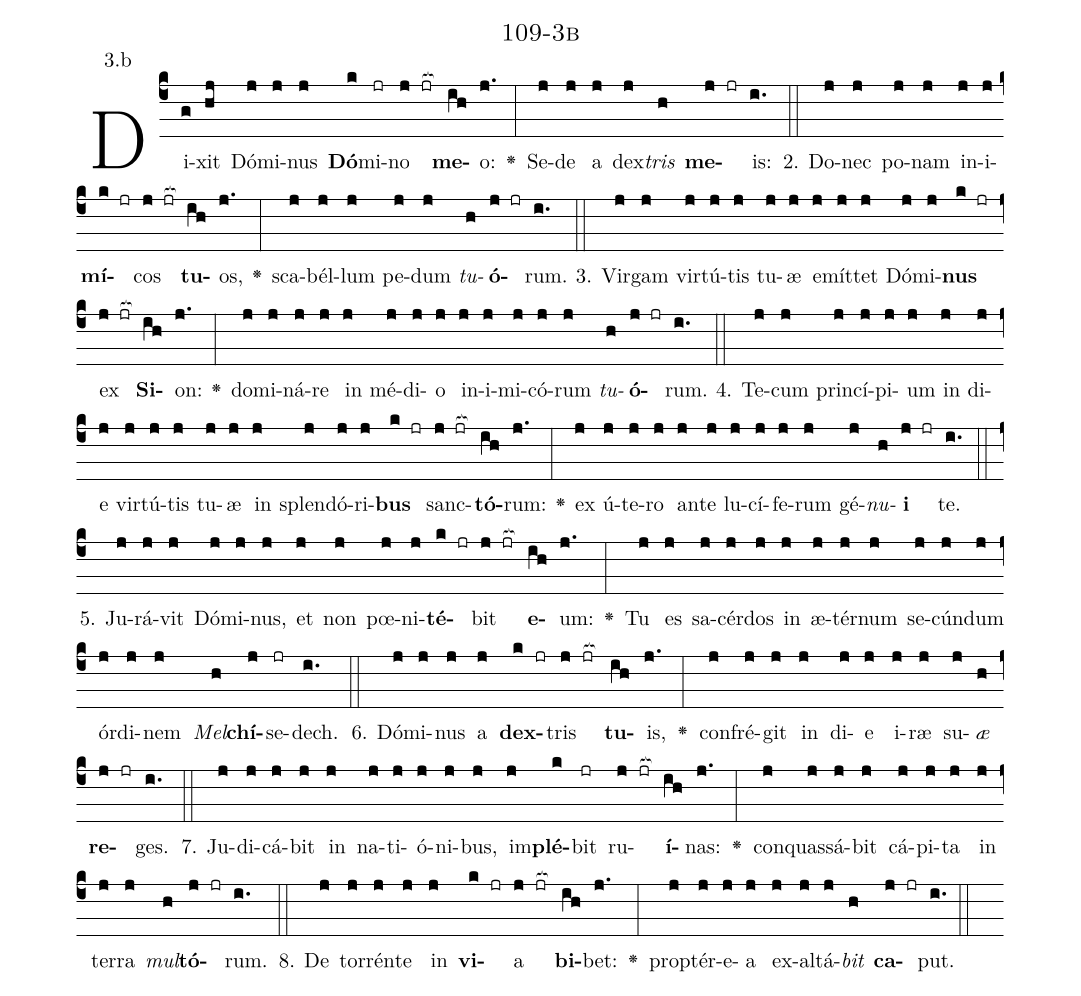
name: 109-3b;
annotation: 3.b;
%%
(c4)Di(g)xit(hj) Dó(j)mi(j)nus(j) <b>Dó</b>(k)mi(jr)no(j jr[ocb:1{]) <b>me</b>(ih[ocb:0}])o:(j.) <v>\greheightstar</v>(:) Se(j)de(j) a(j) dex(j)<i>tris</i>(h) <b>me</b>(j jr)is:(i.) (::)
2. Do(j)nec(j) po(j)nam(j) in(j)i(j)<b>mí</b>(k jr)cos(j jr[ocb:1{]) <b>tu</b>(ih[ocb:0}])os,(j.) <v>\greheightstar</v>(:) sca(j)bél(j)lum(j) pe(j)dum(j) <i>tu</i>(h)<b>ó</b>(j jr)rum.(i.) (::)
3. Vir(j)gam(j) vir(j)tú(j)tis(j) tu(j)æ(j) e(j)mít(j)tet(j) Dó(j)mi(j)<b>nus</b>(k jr) ex(j jr[ocb:1{]) <b>Si</b>(ih[ocb:0}])on:(j.) <v>\greheightstar</v>(:) do(j)mi(j)ná(j)re(j) in(j) mé(j)di(j)o(j) in(j)i(j)mi(j)có(j)rum(j) <i>tu</i>(h)<b>ó</b>(j jr)rum.(i.) (::)
4. Te(j)cum(j) prin(j)cí(j)pi(j)um(j) in(j) di(j)e(j) vir(j)tú(j)tis(j) tu(j)æ(j) in(j) splen(j)dó(j)ri(j)<b>bus</b>(k jr) sanc(j jr[ocb:1{])<b>tó</b>(ih[ocb:0}])rum:(j.) <v>\greheightstar</v>(:) ex(j) ú(j)te(j)ro(j) an(j)te(j) lu(j)cí(j)fe(j)rum(j) gé(j)<i>nu</i>(h)<b>i</b>(j jr) te.(i.) (::)
5. Ju(j)rá(j)vit(j) Dó(j)mi(j)nus,(j) et(j) non(j) pœ(j)ni(j)<b>té</b>(k jr)bit(j jr[ocb:1{]) <b>e</b>(ih[ocb:0}])um:(j.) <v>\greheightstar</v>(:) Tu(j) es(j) sa(j)cér(j)dos(j) in(j) æ(j)tér(j)num(j) se(j)cún(j)dum(j) ór(j)di(j)nem(j) <i>Mel</i>(h)<b>chí</b>(j)se(jr)dech.(i.) (::)
6. Dó(j)mi(j)nus(j) a(j) <b>dex</b>(k jr)tris(j jr[ocb:1{]) <b>tu</b>(ih[ocb:0}])is,(j.) <v>\greheightstar</v>(:) con(j)fré(j)git(j) in(j) di(j)e(j) i(j)ræ(j) su(j)<i>æ</i>(h) <b>re</b>(j jr)ges.(i.) (::)
7. Ju(j)di(j)cá(j)bit(j) in(j) na(j)ti(j)ó(j)ni(j)bus,(j) im(j)<b>plé</b>(k)bit(jr) ru(j jr[ocb:1{])<b>í</b>(ih[ocb:0}])nas:(j.) <v>\greheightstar</v>(:) con(j)quas(j)sá(j)bit(j) cá(j)pi(j)ta(j) in(j) ter(j)ra(j) <i>mul</i>(h)<b>tó</b>(j jr)rum.(i.) (::)
8. De(j) tor(j)rén(j)te(j) in(j) <b>vi</b>(k jr)a(j jr[ocb:1{]) <b>bi</b>(ih[ocb:0}])bet:(j.) <v>\greheightstar</v>(:) prop(j)tér(j)e(j)a(j) ex(j)al(j)tá(j)<i>bit</i>(h) <b>ca</b>(j jr)put.(i.) (::)
